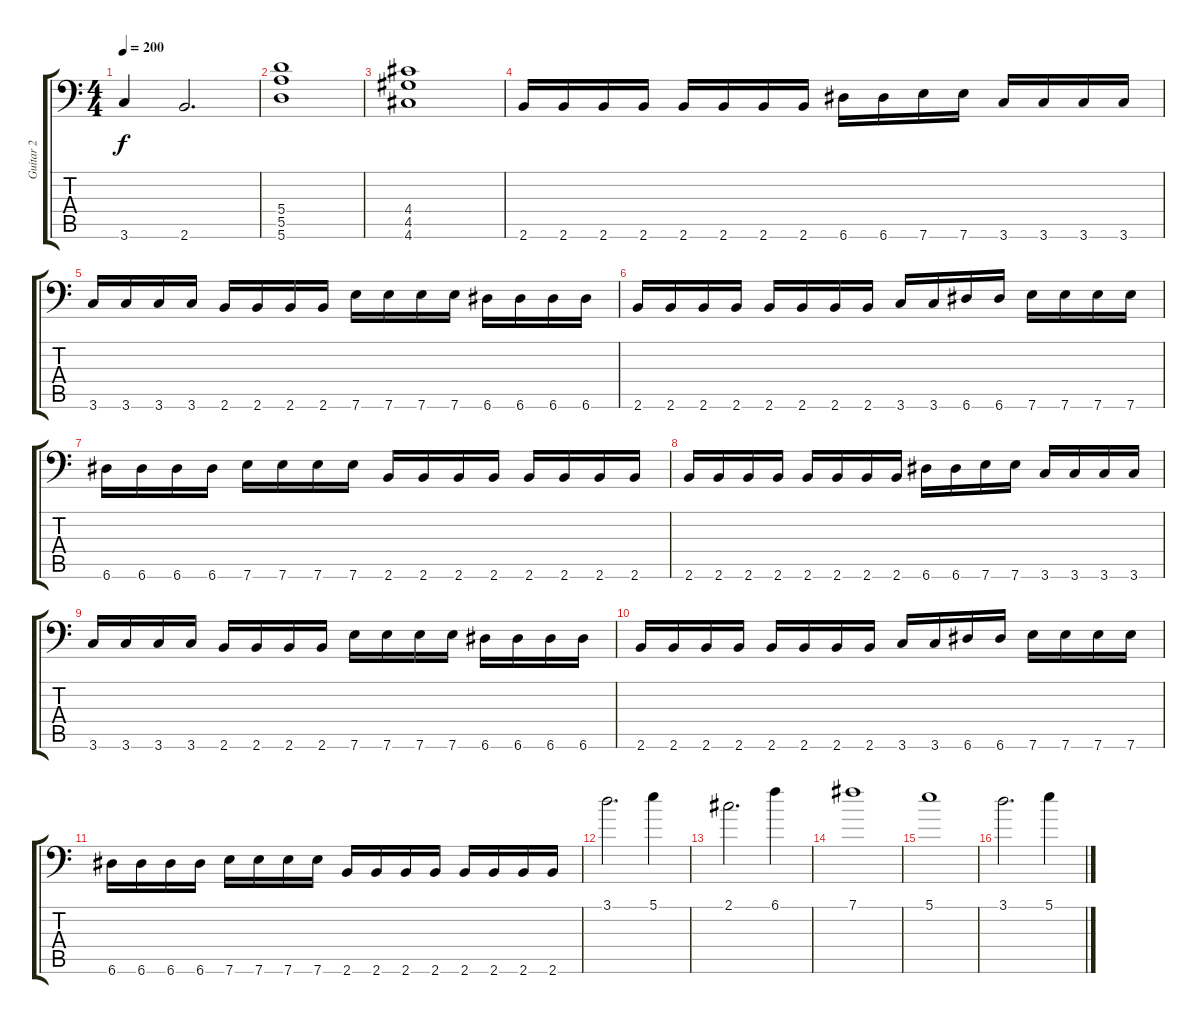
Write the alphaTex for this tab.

\track ("Guitar 2" "Guitar 2") {instrument distortionguitar}
\staff {score tabs}
\tuning (B3 Gb3 D3 A2 E2 A1) {hide}
\ts (4 4)
\tempo 200
\clef f4
\ks c
3.6.4{dy f} 2.6.2{d} |
(5.4 5.5 5.6).1 |
(4.4 4.5 4.6).1 |
2.6.16 2.6.16 2.6.16 2.6.16 2.6.16 2.6.16 2.6.16 2.6.16 6.6.16 6.6.16 7.6.16 7.6.16 3.6.16 3.6.16 3.6.16 3.6.16 |
3.6.16 3.6.16 3.6.16 3.6.16 2.6.16 2.6.16 2.6.16 2.6.16 7.6.16 7.6.16 7.6.16 7.6.16 6.6.16 6.6.16 6.6.16 6.6.16 |
2.6.16 2.6.16 2.6.16 2.6.16 2.6.16 2.6.16 2.6.16 2.6.16 3.6.16 3.6.16 6.6.16 6.6.16 7.6.16 7.6.16 7.6.16 7.6.16 |
6.6.16 6.6.16 6.6.16 6.6.16 7.6.16 7.6.16 7.6.16 7.6.16 2.6.16 2.6.16 2.6.16 2.6.16 2.6.16 2.6.16 2.6.16 2.6.16 |
2.6.16 2.6.16 2.6.16 2.6.16 2.6.16 2.6.16 2.6.16 2.6.16 6.6.16 6.6.16 7.6.16 7.6.16 3.6.16 3.6.16 3.6.16 3.6.16 |
3.6.16 3.6.16 3.6.16 3.6.16 2.6.16 2.6.16 2.6.16 2.6.16 7.6.16 7.6.16 7.6.16 7.6.16 6.6.16 6.6.16 6.6.16 6.6.16 |
2.6.16 2.6.16 2.6.16 2.6.16 2.6.16 2.6.16 2.6.16 2.6.16 3.6.16 3.6.16 6.6.16 6.6.16 7.6.16 7.6.16 7.6.16 7.6.16 |
6.6.16 6.6.16 6.6.16 6.6.16 7.6.16 7.6.16 7.6.16 7.6.16 2.6.16 2.6.16 2.6.16 2.6.16 2.6.16 2.6.16 2.6.16 2.6.16 |
3.1.2{d} 5.1.4 |
2.1.2{d} 6.1.4 |
7.1.1 |
5.1.1 |
3.1.2{d} 5.1.4
